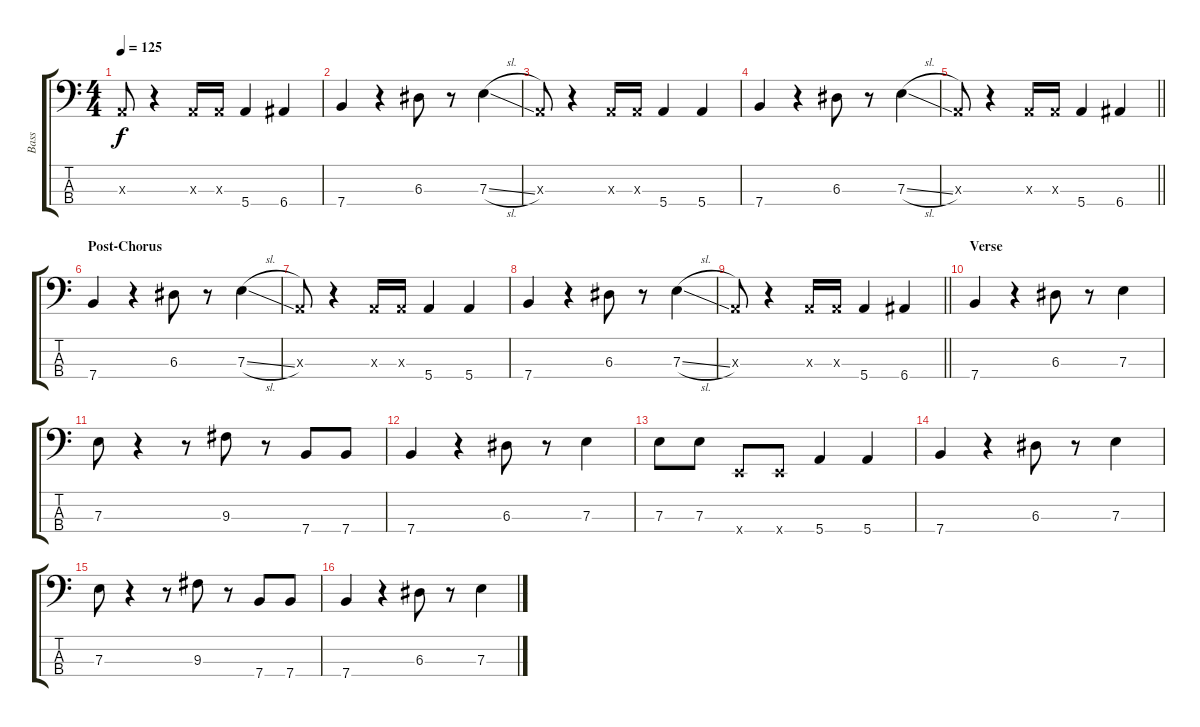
\track ("Bass" "Bass") {instrument electricbassfinger}
\staff {score tabs}
\tuning (G2 D2 A1 E1) {hide}
\ts (4 4)
\tempo 125
\clef f4
\ks c
0.3{x}.8{dy f} r.4 0.3{x}.16 0.3{x}.16 5.4.4 6.4.4 |
7.4.4 r.4 6.3.8 r.8 7.3{sl}.4 |
0.3{x}.8 r.4 0.3{x}.16 0.3{x}.16 5.4.4 5.4.4 |
7.4.4 r.4 6.3.8 r.8 7.3{sl}.4 |
\barLineRight lightlight
0.3{x}.8 r.4 0.3{x}.16 0.3{x}.16 5.4.4 6.4.4 |
\section ("" "Post-Chorus")
7.4.4 r.4 6.3.8 r.8 7.3{sl}.4 |
0.3{x}.8 r.4 0.3{x}.16 0.3{x}.16 5.4.4 5.4.4 |
7.4.4 r.4 6.3.8 r.8 7.3{sl}.4 |
\barLineRight lightlight
0.3{x}.8 r.4 0.3{x}.16 0.3{x}.16 5.4.4 6.4.4 |
\section ("" "Verse")
7.4.4 r.4 6.3.8 r.8 7.3.4 |
7.3.8 r.4 r.8 9.3.8 r.8 7.4.8 7.4.8 |
7.4.4 r.4 6.3.8 r.8 7.3.4 |
7.3.8 7.3.8 0.4{x}.8 0.4{x}.8 5.4.4 5.4.4 |
7.4.4 r.4 6.3.8 r.8 7.3.4 |
7.3.8 r.4 r.8 9.3.8 r.8 7.4.8 7.4.8 |
7.4.4 r.4 6.3.8 r.8 7.3.4
